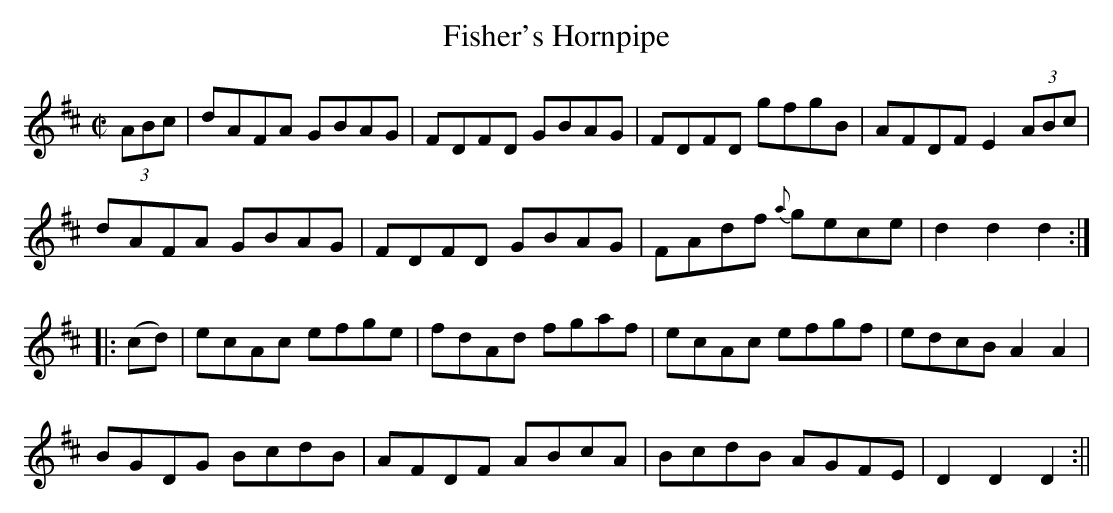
X:1
T: Fisher's Hornpipe
M: C|
L: 1/8
K: D
(3ABc | dAFA GBAG | FDFD GBAG | FDFD gfgB |AFDF E2 (3ABc |
dAFA GBAG | FDFD GBAG | FAdf {a}gece | d2 d2 d2 :|
|:(cd) | ecAc efge | fdAd fgaf | ecAc efgf | edcB A2 A2 |
BGDG BcdB | AFDF ABcA | BcdB AGFE | D2 D2 D2 :||
